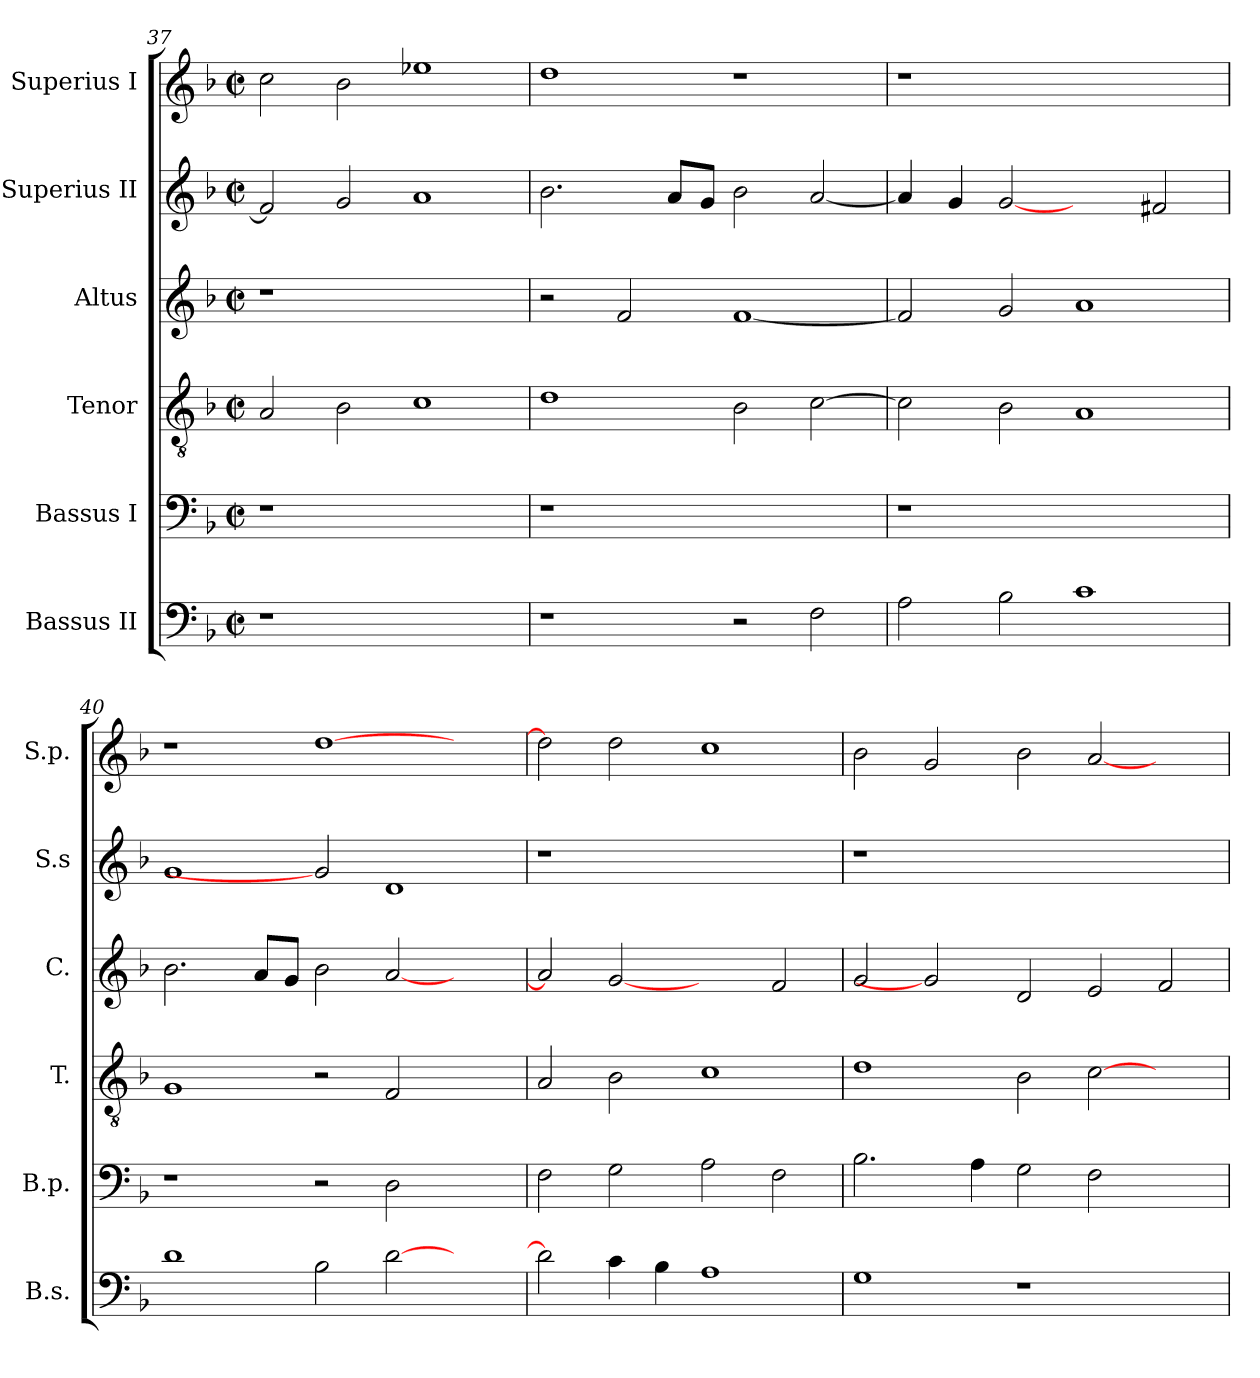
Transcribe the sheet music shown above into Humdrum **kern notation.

**kern	**kern	**kern	**kern	**kern	**kern
*part6	*part5	*part4	*part3	*part2	*part1
*staff6	*staff5	*staff4	*staff3	*staff2	*staff1
*I"Bassus II	*I"Bassus I	*I"Tenor	*I"Altus	*I"Superius II	*I"Superius I
*I'B.s.	*I'B.p.	*I'T.	*I'C.	*I'S.s	*I'S.p.
!!LO:LB:g=z
*clefF4	*clefF4	*clefGv2	*clefG2	*clefG2	*clefG2
*	*	*ITrd7c12	*	*	*
*k[b-]	*k[b-]	*k[b-]	*k[b-]	*k[b-]	*k[b-]
*F:	*F:	*F:	*F:	*F:	*F:
*M2/2	*M2/2	*M2/2	*M2/2	*M2/2	*M2/2
*met(c|)	*met(c|)	*met(c|)	*met(c|)	*met(c|)	*met(c|)
=37	=37	=37	=37	=37	=37
!LO:N:vis=1	!LO:N:vis=1	!	!LO:N:vis=1	!	!
1r	1r	2AAi/	1r	2fi/]	2cci\
.	.	2BB-i\	.	2gi/	2b-i\
1ryy	1ryy	1Ci	1ryy	1ai	1ee-Xi
=38	=38	=38	=38	=38	=38
!	!LO:N:vis=1	!	!	!	!
1r	1r	1Di	2r	2.b-i\	1ddi
.	.	.	2fi/	.	.
.	.	.	.	8ai/L	.
.	.	.	.	8gi/J	.
2r	1ryy	2BB-i\	[<1fi	2b-i\	1r
2Fi\	.	[>2Ci\	.	[<2ai/	.
=39	=39	=39	=39	=39	=39
!	!LO:N:vis=1	!	!	!	!LO:N:vis=1
2Ai\	1r	2Ci\]	2fi/]	4ai/]	1r
.	.	.	.	4gi/	.
2B-i\	.	2BB-i\	2gi/	[2gi	.
1ci	1ryy	1AAi	1ai	2ryy	1ryy
.	.	.	.	2f#Xi/	.
=40	=40	=40	=40	=40	=40
1di	1r	1GGi	2.b-i\	1gi	1r
.	.	.	8ai/L	.	.
.	.	.	8gi/J	.	.
2B-i\	2r	2r	2b-i\	2gi]	[>1ddi
[>2di\	2Di\	2FFi/	[<2ai/	1di	.
2ryy	2ryy	2ryy	2ryy	.	2ryy
=41	=41	=41	=41	=41	=41
!	!	!	!	!LO:N:vis=1	!
2di\]	2Fi\	2AAi/	2ai/]	1r	2ddi\]
4ci\	2Gi\	2BB-i\	[2gi	.	2ddi\
4B-i\	.	.	.	.	.
1Ai	2Ai\	1Ci	2ryy	1ryy	1cci
.	2Fi\	.	2fi/	.	.
!!LO:PB:g=z
=42	=42	=42	=42	=42	=42
!	!	!	!	!LO:N:vis=1	!
1Gi	2.B-i\	1Di	2gi/	1r	2b-i\
.	.	.	2gi]	.	2gi/
.	4Ai\	.	.	.	.
1r	2Gi\	2BB-i\	2di/	1.ryy	2b-i\
.	2Fi\	[>2Ci\	2ei/	.	[<2ai/
2ryy	2ryy	2ryy	2fi/	.	2ryy
=	=	=	=	=	=
*-	*-	*-	*-	*-	*-
